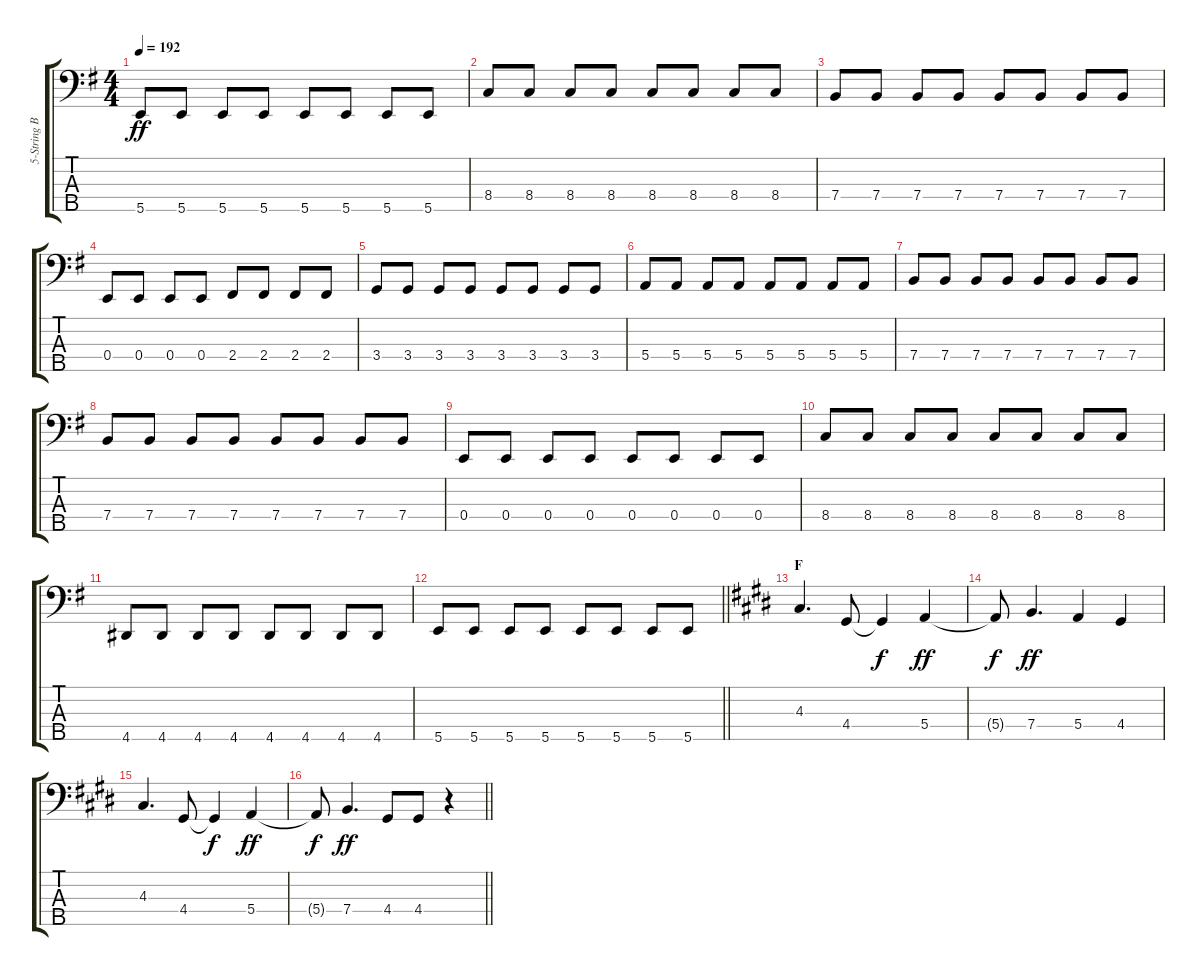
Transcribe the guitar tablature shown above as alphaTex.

\track ("5-String Bass" "5-String B") {instrument electricbassfinger}
\staff {score tabs}
\tuning (G2 D2 A1 E1 B0) {hide}
\ts (4 4)
\tempo 192
\clef f4
\ks g
5.5.8{dy ff} 5.5.8 5.5.8 5.5.8 5.5.8 5.5.8 5.5.8 5.5.8 |
8.4.8 8.4.8 8.4.8 8.4.8 8.4.8 8.4.8 8.4.8 8.4.8 |
7.4.8 7.4.8 7.4.8 7.4.8 7.4.8 7.4.8 7.4.8 7.4.8 |
0.4.8 0.4.8 0.4.8 0.4.8 2.4.8 2.4.8 2.4.8 2.4.8 |
3.4.8 3.4.8 3.4.8 3.4.8 3.4.8 3.4.8 3.4.8 3.4.8 |
5.4.8 5.4.8 5.4.8 5.4.8 5.4.8 5.4.8 5.4.8 5.4.8 |
7.4.8 7.4.8 7.4.8 7.4.8 7.4.8 7.4.8 7.4.8 7.4.8 |
7.4.8 7.4.8 7.4.8 7.4.8 7.4.8 7.4.8 7.4.8 7.4.8 |
0.4.8 0.4.8 0.4.8 0.4.8 0.4.8 0.4.8 0.4.8 0.4.8 |
8.4.8 8.4.8 8.4.8 8.4.8 8.4.8 8.4.8 8.4.8 8.4.8 |
4.5.8 4.5.8 4.5.8 4.5.8 4.5.8 4.5.8 4.5.8 4.5.8 |
\barLineRight lightlight
5.5.8 5.5.8 5.5.8 5.5.8 5.5.8 5.5.8 5.5.8 5.5.8 |
\section ("" "F")
\ks e
4.3.4{d} 4.4.8 4.4{t}.4{dy f} 5.4.4{dy ff} |
5.4{t}.8{dy f} 7.4.4{d dy ff} 5.4.4 4.4.4 |
4.3.4{d} 4.4.8 4.4{t}.4{dy f} 5.4.4{dy ff} |
\barLineRight lightlight
5.4{t}.8{dy f} 7.4.4{d dy ff} 4.4.8 4.4.8 r.4
